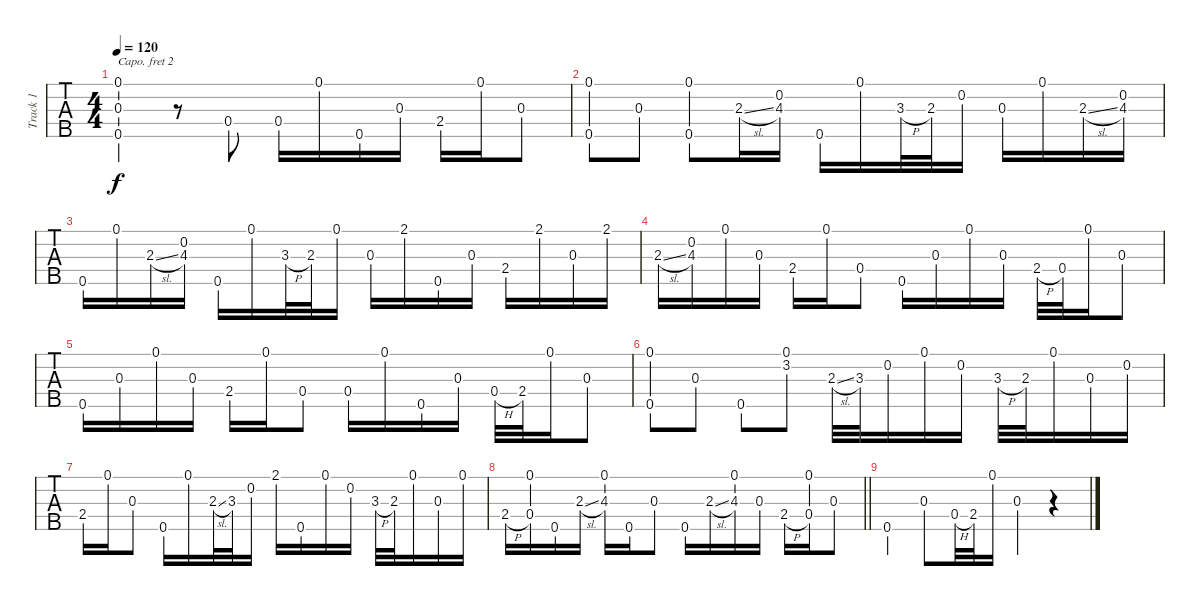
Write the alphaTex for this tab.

\track ("Track 1" "Track 1") {instrument banjo}
\staff {tabs}
\capo 2
\tuning (D4 B3 G3 D3 G4) {hide}
\displaytranspose 12
\ts (4 4)
\tempo 120
\clef g2
\ks c
(0.1 0.3 0.5).4{dy f instrument banjo} r.8 0.4.8 0.4.16 0.1.16 0.5.16 0.3.16 2.4.16 0.1.16 0.3.8 |
(0.1 0.5).8 0.3.8 (0.1 0.5).8 2.3{sl}.16 (0.2 4.3).16 0.5.16 0.1.16 3.3{h}.32 2.3.32 0.2.16 0.3.16 0.1.16 2.3{sl}.16 (0.2 4.3).16 |
0.5.16 0.1.16 2.3{sl}.16 (0.2 4.3).16 0.5.16 0.1.16 3.3{h}.32 2.3.32 0.1.16 0.3.16 2.1.16 0.5.16 0.3.16 2.4.16 2.1.16 0.3.16 2.1.16 |
2.3{sl}.16 (0.2 4.3).16 0.1.16 0.3.16 2.4.16 0.1.16 0.4.8 0.5.16 0.3.16 0.1.16 0.3.16 2.4{h}.32 0.4.32 0.1.16 0.3.8 |
0.5.16 0.3.16 0.1.16 0.3.16 2.4.16 0.1.16 0.4.8 0.4.16 0.1.16 0.5.16 0.3.16 0.4{h}.32 2.4.32 0.1.16 0.3.8 |
(0.1 0.5).8 0.3.8 0.5.8 (0.1 3.2).8 2.3{sl}.32 3.3.32 0.2.16 0.1.16 0.2.16 3.3{h}.32 2.3.32 0.1.16 0.3.16 0.2.16 |
2.4.16 0.1.16 0.3.8 0.5.16 0.1.16 2.3{sl}.32 3.3.32 0.2.16 2.1.16 0.5.16 0.1.16 0.2.16 3.3{h}.32 2.3.32 0.1.16 0.3.16 0.1.16 |
\barLineRight lightlight
2.4{h}.16 (0.1 0.4).16 0.5.16 2.3{sl}.16 (0.1 4.3).16 0.5.16 0.3.8 0.5.16 2.3{sl}.16 (0.1 4.3).16 0.3.16 2.4{h}.16 (0.1 0.4).16 0.3.8 |
0.5.4 0.3.8 0.4{h}.32 2.4.32 0.1.16 0.3.4 r.4
